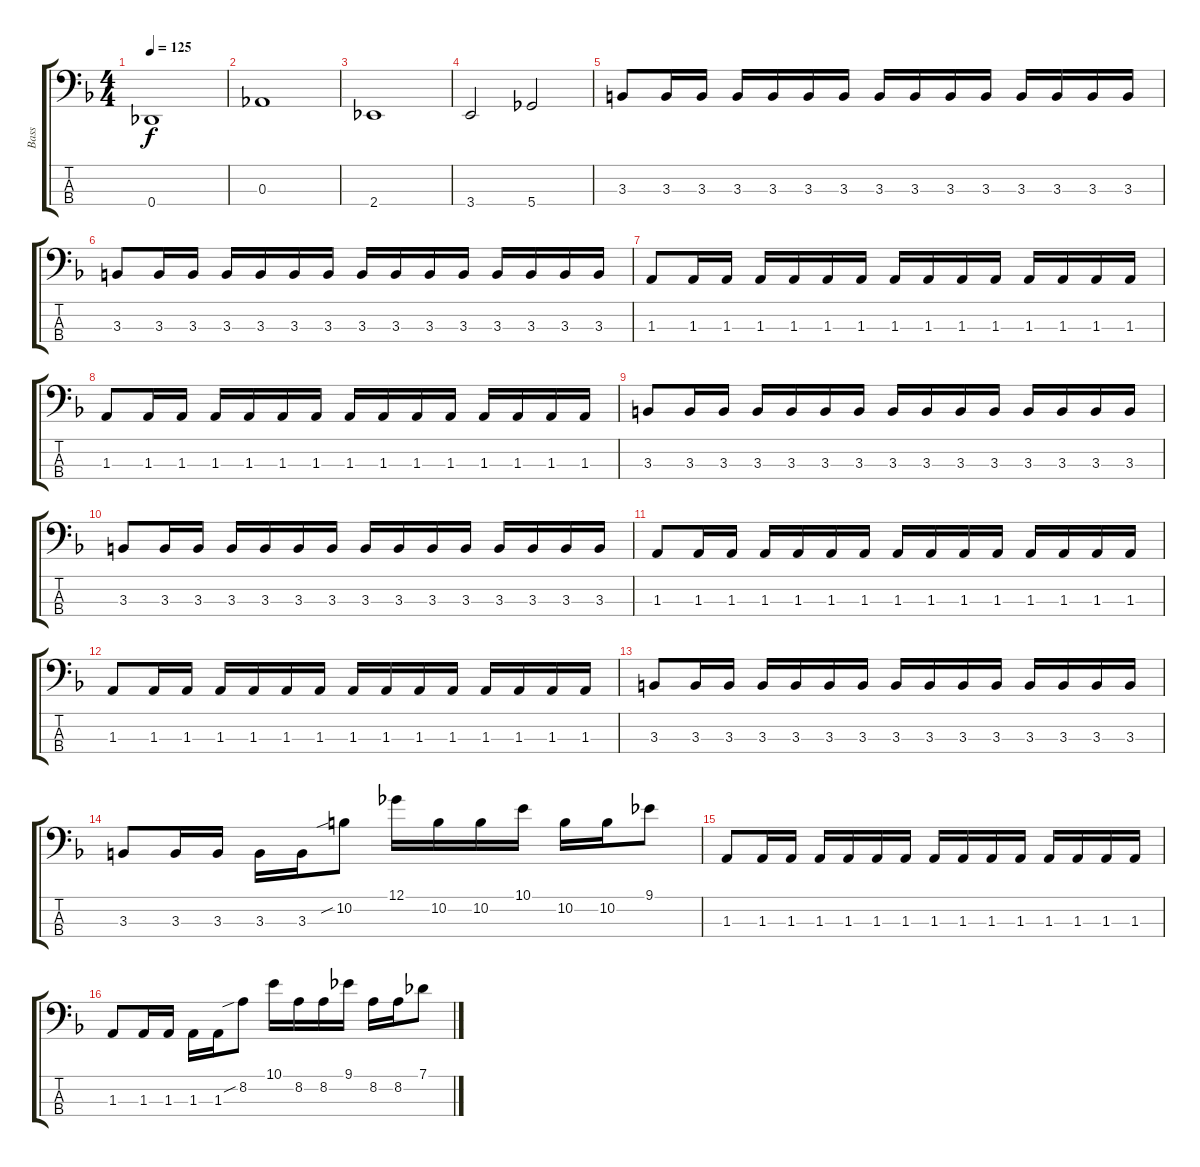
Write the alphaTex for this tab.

\track ("Bass" "Bass") {instrument electricbasspick}
\staff {score tabs}
\tuning (Gb2 Db2 Ab1 Db1) {hide}
\ts (4 4)
\tempo 125
\clef f4
\ks f
0.4.1{dy f} |
0.3.1 |
2.4.1 |
3.4.2 5.4.2 |
3.3.8 3.3.16 3.3.16 3.3.16 3.3.16 3.3.16 3.3.16 3.3.16 3.3.16 3.3.16 3.3.16 3.3.16 3.3.16 3.3.16 3.3.16 |
3.3.8 3.3.16 3.3.16 3.3.16 3.3.16 3.3.16 3.3.16 3.3.16 3.3.16 3.3.16 3.3.16 3.3.16 3.3.16 3.3.16 3.3.16 |
1.3.8 1.3.16 1.3.16 1.3.16 1.3.16 1.3.16 1.3.16 1.3.16 1.3.16 1.3.16 1.3.16 1.3.16 1.3.16 1.3.16 1.3.16 |
1.3.8 1.3.16 1.3.16 1.3.16 1.3.16 1.3.16 1.3.16 1.3.16 1.3.16 1.3.16 1.3.16 1.3.16 1.3.16 1.3.16 1.3.16 |
3.3.8 3.3.16 3.3.16 3.3.16 3.3.16 3.3.16 3.3.16 3.3.16 3.3.16 3.3.16 3.3.16 3.3.16 3.3.16 3.3.16 3.3.16 |
3.3.8 3.3.16 3.3.16 3.3.16 3.3.16 3.3.16 3.3.16 3.3.16 3.3.16 3.3.16 3.3.16 3.3.16 3.3.16 3.3.16 3.3.16 |
1.3.8 1.3.16 1.3.16 1.3.16 1.3.16 1.3.16 1.3.16 1.3.16 1.3.16 1.3.16 1.3.16 1.3.16 1.3.16 1.3.16 1.3.16 |
1.3.8 1.3.16 1.3.16 1.3.16 1.3.16 1.3.16 1.3.16 1.3.16 1.3.16 1.3.16 1.3.16 1.3.16 1.3.16 1.3.16 1.3.16 |
3.3.8 3.3.16 3.3.16 3.3.16 3.3.16 3.3.16 3.3.16 3.3.16 3.3.16 3.3.16 3.3.16 3.3.16 3.3.16 3.3.16 3.3.16 |
3.3.8 3.3.16 3.3.16 3.3.16 3.3.16 10.2{sib}.8 12.1.16 10.2.16 10.2.16 10.1.16 10.2.16 10.2.16 9.1.8 |
1.3.8 1.3.16 1.3.16 1.3.16 1.3.16 1.3.16 1.3.16 1.3.16 1.3.16 1.3.16 1.3.16 1.3.16 1.3.16 1.3.16 1.3.16 |
1.3.8 1.3.16 1.3.16 1.3.16 1.3.16 8.2{sib}.8 10.1.16 8.2.16 8.2.16 9.1.16 8.2.16 8.2.16 7.1.8
